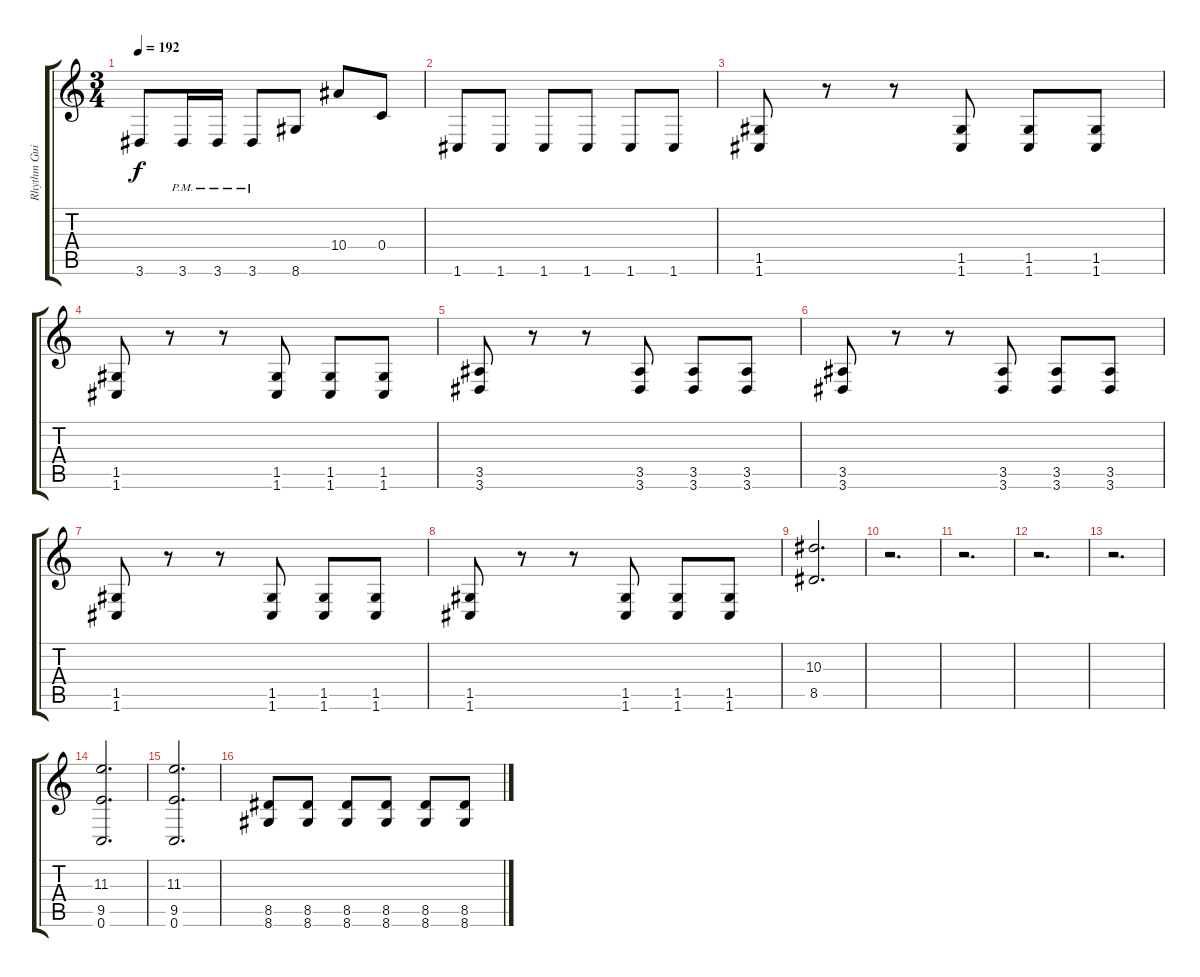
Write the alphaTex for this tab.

\track ("Rhythm Guitar 2" "Rhythm Gui") {instrument distortionguitar}
\staff {score tabs}
\tuning (D4 A3 F3 C3 G2 C2) {hide}
\ts (3 4)
\tempo 192
\clef g2
\ks c
3.6.8{dy f} 3.6{pm}.16 3.6{pm}.16 3.6{pm}.8 8.6.8 10.4.8 0.4.8 |
1.6.8 1.6.8 1.6.8 1.6.8 1.6.8 1.6.8 |
(1.5 1.6).8 r.8 r.8 (1.5 1.6).8 (1.5 1.6).8 (1.5 1.6).8 |
(1.5 1.6).8 r.8 r.8 (1.5 1.6).8 (1.5 1.6).8 (1.5 1.6).8 |
(3.5 3.6).8 r.8 r.8 (3.5 3.6).8 (3.5 3.6).8 (3.5 3.6).8 |
(3.5 3.6).8 r.8 r.8 (3.5 3.6).8 (3.5 3.6).8 (3.5 3.6).8 |
(1.5 1.6).8 r.8 r.8 (1.5 1.6).8 (1.5 1.6).8 (1.5 1.6).8 |
(1.5 1.6).8 r.8 r.8 (1.5 1.6).8 (1.5 1.6).8 (1.5 1.6).8 |
(10.3 8.5).2{d} |
r.2{d} |
r.2{d} |
r.2{d} |
r.2{d} |
(11.3 9.5 0.6).2{d} |
(11.3 9.5 0.6).2{d} |
(8.5 8.6).8 (8.5 8.6).8 (8.5 8.6).8 (8.5 8.6).8 (8.5 8.6).8 (8.5 8.6).8
